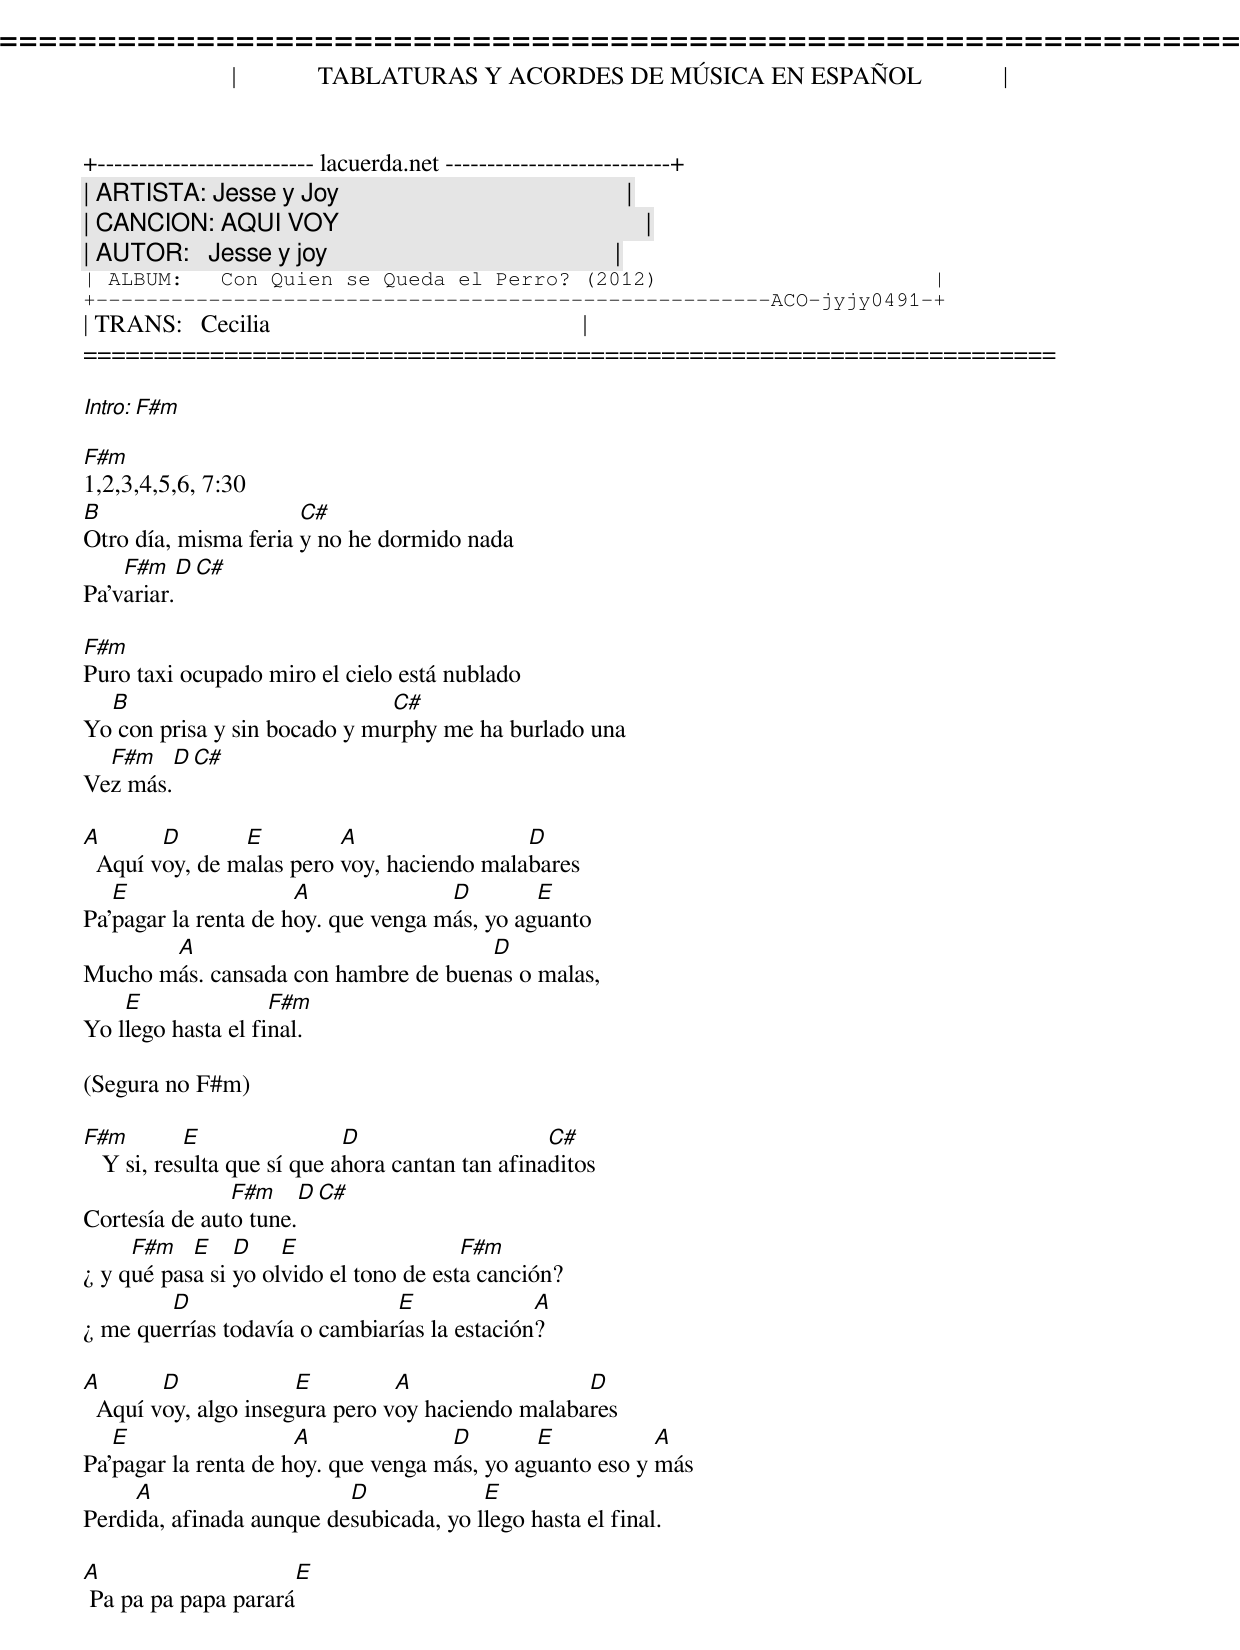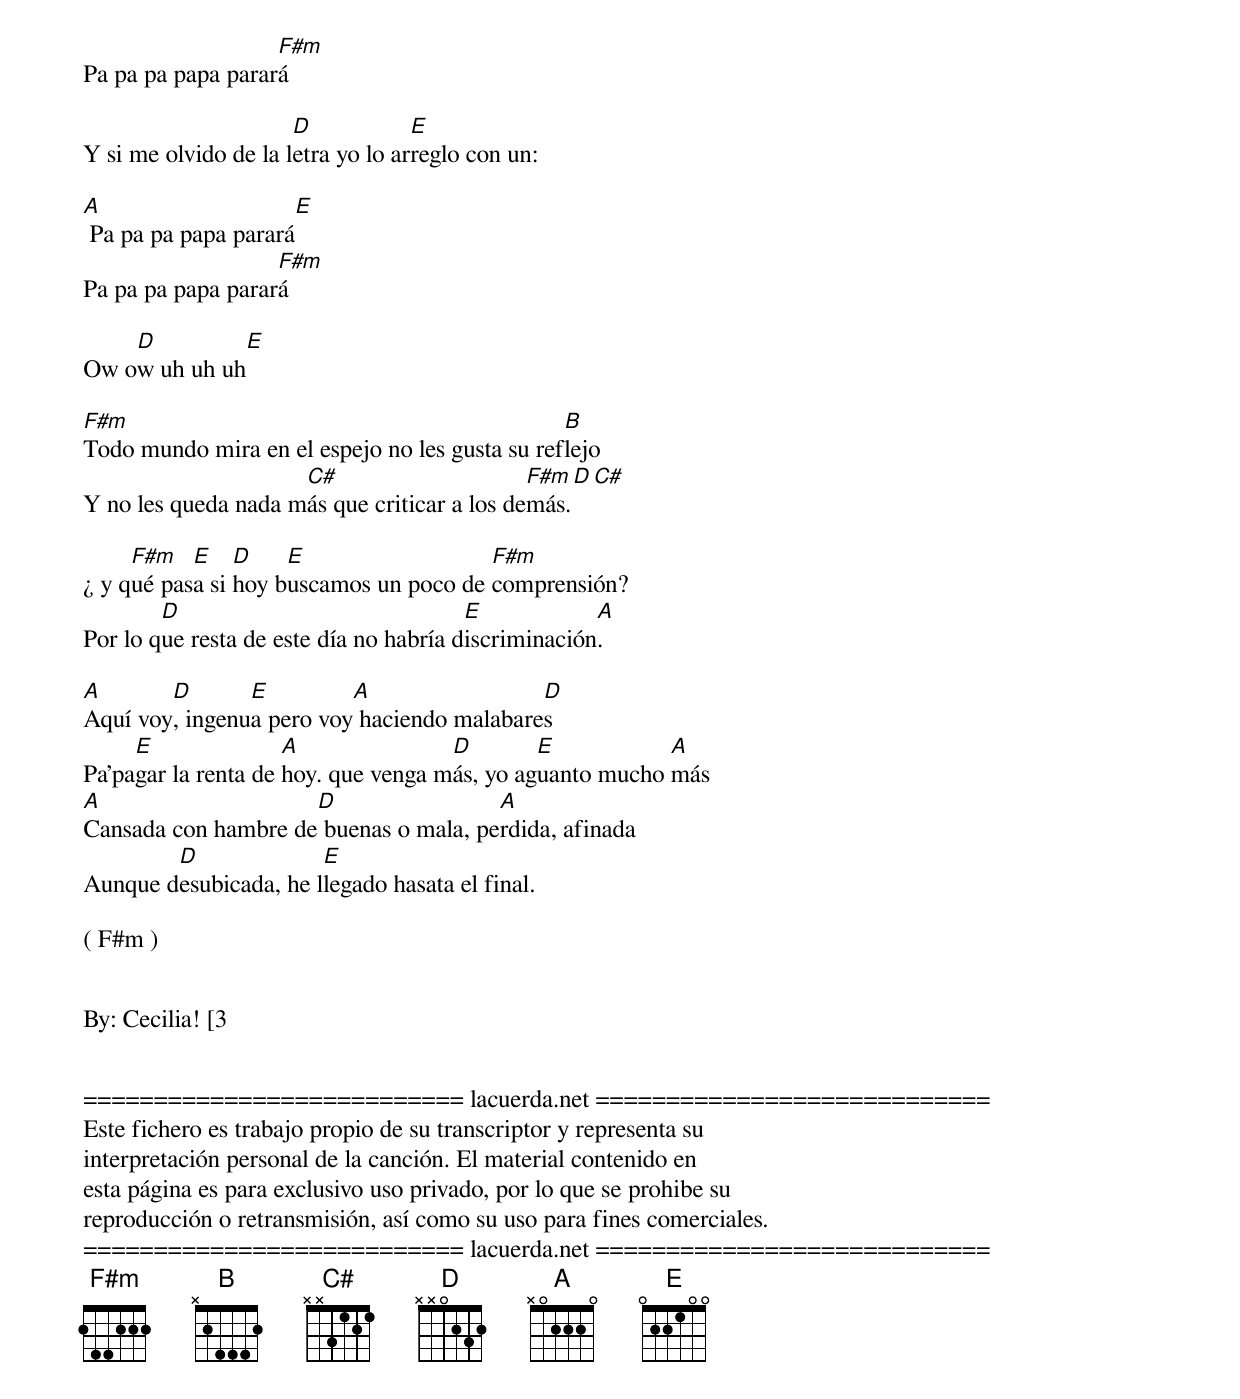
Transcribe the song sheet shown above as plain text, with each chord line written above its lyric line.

=====================================================================
|             TABLATURAS Y ACORDES DE MÚSICA EN ESPAÑOL             |
+-------------------------- lacuerda.net ---------------------------+
| ARTISTA: Jesse y Joy                                              |
| CANCION: AQUI VOY                                                 |
| AUTOR:   Jesse y joy                                              |
| ALBUM:   Con Quien se Queda el Perro? (2012)                      |
+------------------------------------------------------ACO-jyjy0491-+
| TRANS:   Cecilia                                                  |
=====================================================================

Intro: F#m

F#m
1,2,3,4,5,6, 7:30
B                     C#
Otro día, misma feria y no he dormido nada
    F#m    D C#
Pa'variar.

F#m
Puro taxi ocupado miro el cielo está nublado
  B                           C#
Yo con prisa y sin bocado y murphy me ha burlado una
  F#m    D C#
Vez más.

A       D       E         A                 D
  Aquí voy, de malas pero voy, haciendo malabares
   E                  A              D        E
Pa'pagar la renta de hoy. que venga más, yo aguanto
       A                             D
Mucho más. cansada con hambre de buenas o malas,
    E               F#m
Yo llego hasta el final.

(Segura no F#m)

F#m         E                D                    C#
   Y si, resulta que sí que ahora cantan tan afinaditos
               F#m      D C#
Cortesía de auto tune.
     F#m   E    D    E                  F#m
¿ y qué pasa si yo olvido el tono de esta canción?
        D                      E              A
¿ me querrías todavía o cambiarías la estación?

A       D             E         A                 D
  Aquí voy, algo insegura pero voy haciendo malabares
   E                  A              D        E           A
Pa'pagar la renta de hoy. que venga más, yo aguanto eso y más
     A                    D             E
Perdida, afinada aunque desubicada, yo llego hasta el final.

A                     E
 Pa pa pa papa parará
                   F#m
Pa pa pa papa parará

                      D            E
Y si me olvido de la letra yo lo arreglo con un:

A                     E
 Pa pa pa papa parará
                   F#m
Pa pa pa papa parará

    D         E
Ow ow uh uh uh

F#m                                             B
Todo mundo mira en el espejo no les gusta su reflejo
                     C#                      F#m   D    C#
Y no les queda nada más que criticar a los demás.

     F#m   E    D    E                  F#m
¿ y qué pasa si hoy buscamos un poco de comprensión?
        D                               E            A
Por lo que resta de este día no habría discriminación.

A       D       E         A                 D
Aquí voy, ingenua pero voy haciendo malabares
     E               A               D        E           A
Pa'pagar la renta de hoy. que venga más, yo aguanto mucho más
A                    D                 A
Cansada con hambre de buenas o mala, perdida, afinada
        D              E
Aunque desubicada, he llegado hasata el final.

( F#m )


By: Cecilia! [3


=========================== lacuerda.net ============================
Este fichero es trabajo propio de su transcriptor y representa su
interpretación personal de la canción. El material contenido en
esta página es para exclusivo uso privado, por lo que se prohibe su
reproducción o retransmisión, así como su uso para fines comerciales.
=========================== lacuerda.net ============================
